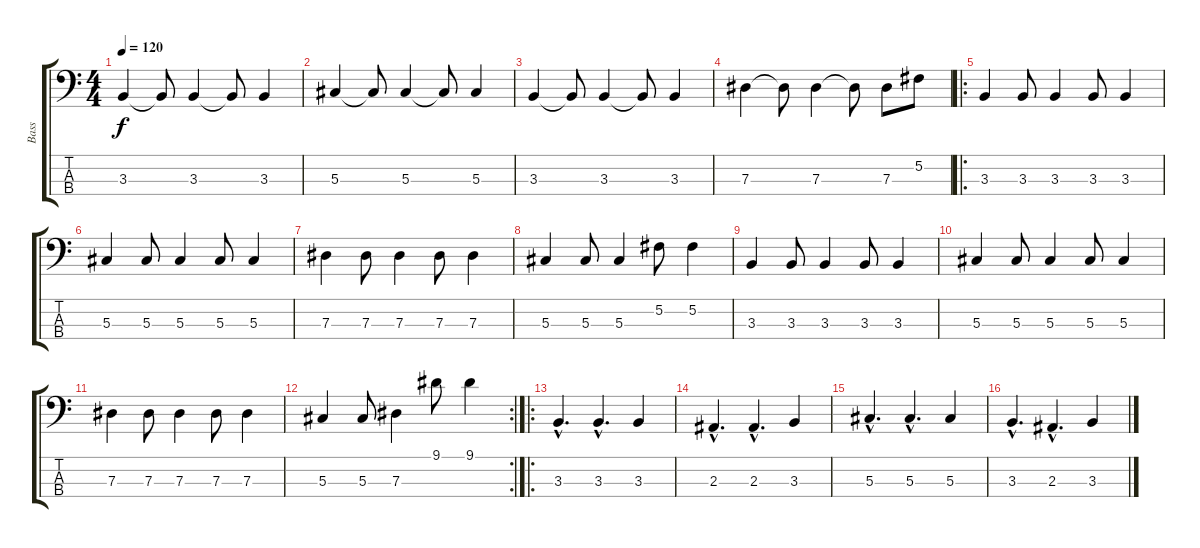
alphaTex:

\track ("Bass" "Bass") {instrument electricbassfinger}
\staff {score tabs}
\tuning (Gb2 Db2 Ab1 Eb1) {hide}
\ts (4 4)
\tempo 120
\clef f4
\ks c
3.3.4{dy f} 3.3{t}.8 3.3.4 3.3{t}.8 3.3.4 |
5.3.4 5.3{t}.8 5.3.4 5.3{t}.8 5.3.4 |
3.3.4 3.3{t}.8 3.3.4 3.3{t}.8 3.3.4 |
7.3.4 7.3{t}.8 7.3.4 7.3{t}.8 7.3.8 5.2.8 |
\ro
3.3.4 3.3.8 3.3.4 3.3.8 3.3.4 |
5.3.4 5.3.8 5.3.4 5.3.8 5.3.4 |
7.3.4 7.3.8 7.3.4 7.3.8 7.3.4 |
5.3.4 5.3.8 5.3.4 5.2.8 5.2.4 |
3.3.4 3.3.8 3.3.4 3.3.8 3.3.4 |
5.3.4 5.3.8 5.3.4 5.3.8 5.3.4 |
7.3.4 7.3.8 7.3.4 7.3.8 7.3.4 |
\rc 2
5.3.4 5.3.8 7.3.4 9.1.8 9.1.4 |
\ro
3.3{hac}.4{d} 3.3{hac}.4{d} 3.3.4 |
2.3{hac}.4{d} 2.3{hac}.4{d} 3.3.4 |
5.3{hac}.4{d} 5.3{hac}.4{d} 5.3.4 |
3.3{hac}.4{d} 2.3{hac}.4{d} 3.3.4
